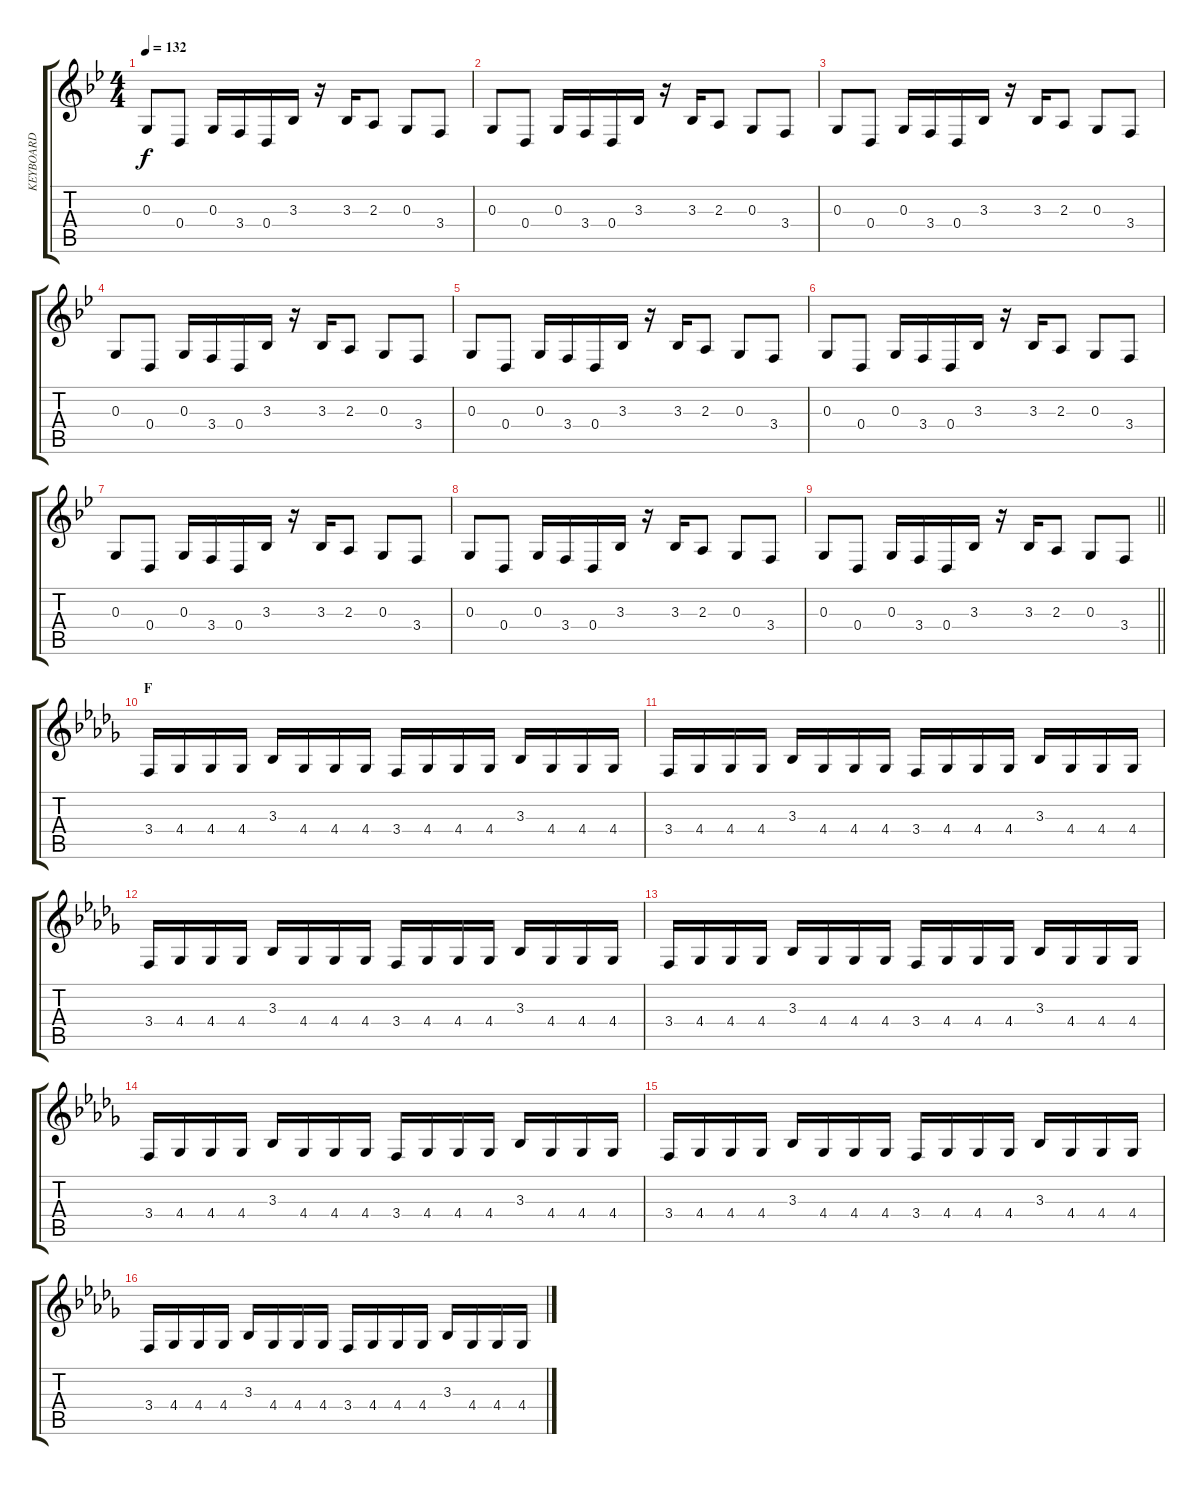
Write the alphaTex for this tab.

\track ("KEYBOARD" "KEYBOARD") {instrument brasssection}
\staff {score tabs}
\tuning (E4 B3 G3 D3 A2 E2) {hide}
\ts (4 4)
\tempo 132
\clef g2
\ks bb
0.3.8{dy f} 0.4.8 0.3.16 3.4.16 0.4.16 3.3.16 r.16 3.3.16 2.3.8 0.3.8 3.4.8 |
0.3.8 0.4.8 0.3.16 3.4.16 0.4.16 3.3.16 r.16 3.3.16 2.3.8 0.3.8 3.4.8 |
0.3.8 0.4.8 0.3.16 3.4.16 0.4.16 3.3.16 r.16 3.3.16 2.3.8 0.3.8 3.4.8 |
0.3.8 0.4.8 0.3.16 3.4.16 0.4.16 3.3.16 r.16 3.3.16 2.3.8 0.3.8 3.4.8 |
0.3.8 0.4.8 0.3.16 3.4.16 0.4.16 3.3.16 r.16 3.3.16 2.3.8 0.3.8 3.4.8 |
0.3.8 0.4.8 0.3.16 3.4.16 0.4.16 3.3.16 r.16 3.3.16 2.3.8 0.3.8 3.4.8 |
0.3.8 0.4.8 0.3.16 3.4.16 0.4.16 3.3.16 r.16 3.3.16 2.3.8 0.3.8 3.4.8 |
0.3.8 0.4.8 0.3.16 3.4.16 0.4.16 3.3.16 r.16 3.3.16 2.3.8 0.3.8 3.4.8 |
\barLineRight lightlight
0.3.8 0.4.8 0.3.16 3.4.16 0.4.16 3.3.16 r.16 3.3.16 2.3.8 0.3.8 3.4.8 |
\section ("" "F")
\ks db
3.4.16{instrument synthbass1} 4.4.16 4.4.16 4.4.16 3.3.16 4.4.16 4.4.16 4.4.16 3.4.16 4.4.16 4.4.16 4.4.16 3.3.16 4.4.16 4.4.16 4.4.16 |
3.4.16 4.4.16 4.4.16 4.4.16 3.3.16 4.4.16 4.4.16 4.4.16 3.4.16 4.4.16 4.4.16 4.4.16 3.3.16 4.4.16 4.4.16 4.4.16 |
3.4.16 4.4.16 4.4.16 4.4.16 3.3.16 4.4.16 4.4.16 4.4.16 3.4.16 4.4.16 4.4.16 4.4.16 3.3.16 4.4.16 4.4.16 4.4.16 |
3.4.16 4.4.16 4.4.16 4.4.16 3.3.16 4.4.16 4.4.16 4.4.16 3.4.16 4.4.16 4.4.16 4.4.16 3.3.16 4.4.16 4.4.16 4.4.16 |
3.4.16 4.4.16 4.4.16 4.4.16 3.3.16 4.4.16 4.4.16 4.4.16 3.4.16 4.4.16 4.4.16 4.4.16 3.3.16 4.4.16 4.4.16 4.4.16 |
3.4.16 4.4.16 4.4.16 4.4.16 3.3.16 4.4.16 4.4.16 4.4.16 3.4.16 4.4.16 4.4.16 4.4.16 3.3.16 4.4.16 4.4.16 4.4.16 |
3.4.16 4.4.16 4.4.16 4.4.16 3.3.16 4.4.16 4.4.16 4.4.16 3.4.16 4.4.16 4.4.16 4.4.16 3.3.16 4.4.16 4.4.16 4.4.16
